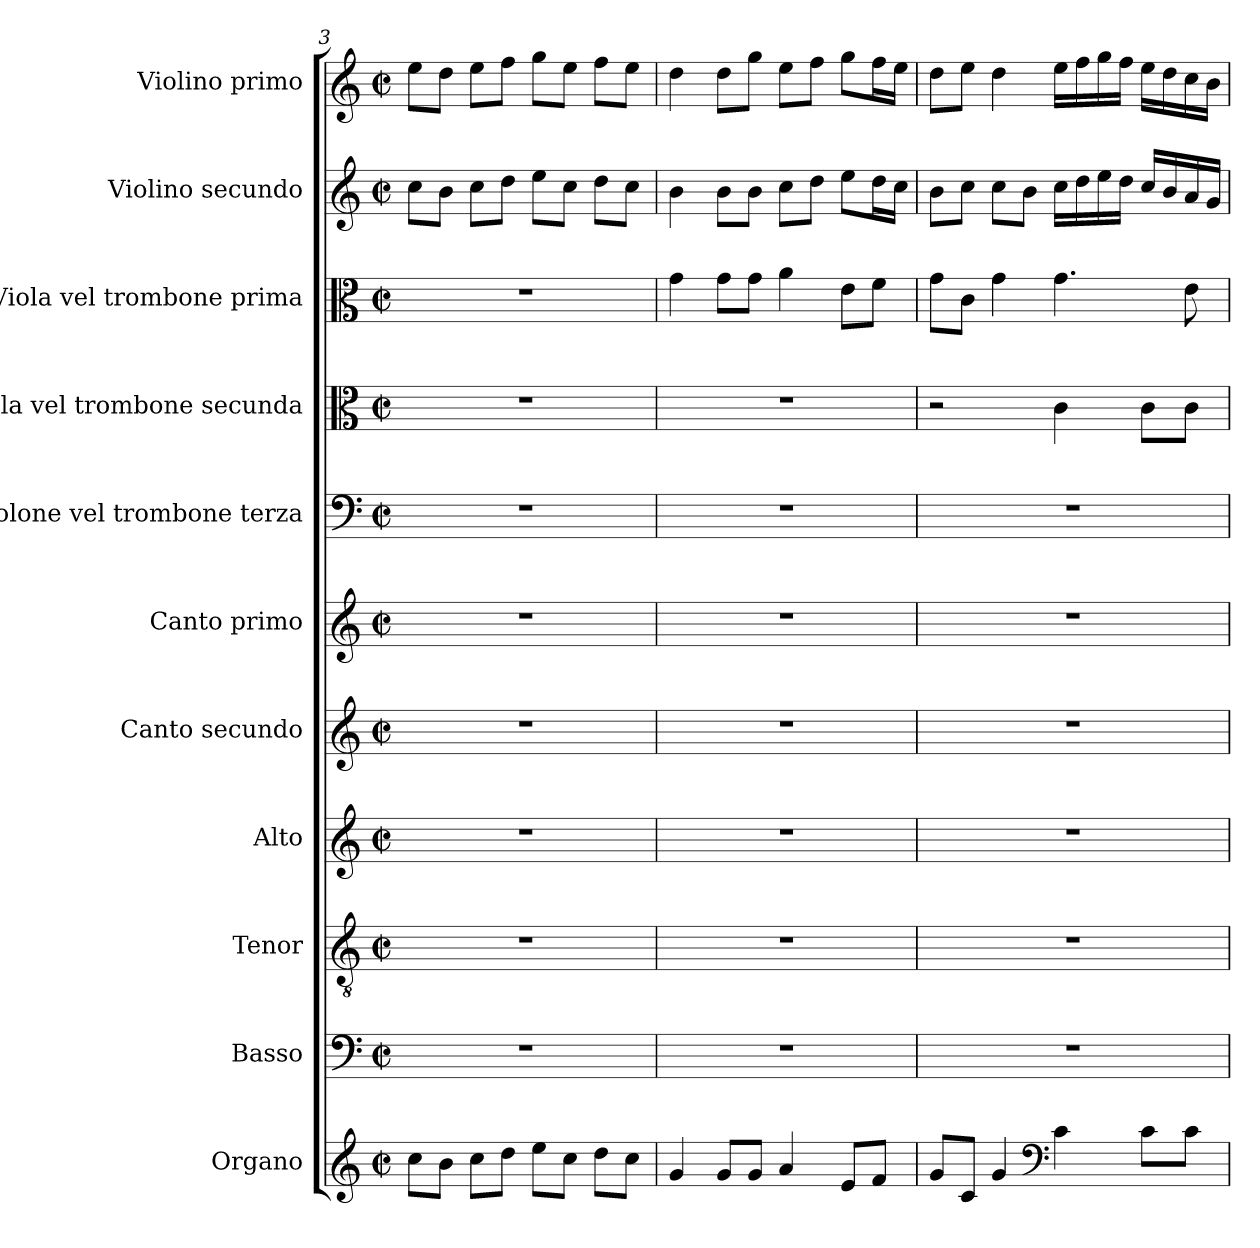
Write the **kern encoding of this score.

**kern	**kern	**kern	**kern	**kern	**kern	**kern	**kern	**kern	**kern	**kern
*part11	*part10	*part9	*part8	*part7	*part6	*part5	*part4	*part3	*part2	*part1
*staff11	*staff10	*staff9	*staff8	*staff7	*staff6	*staff5	*staff4	*staff3	*staff2	*staff1
*I"Organo	*I"Basso	*I"Tenor	*I"Alto	*I"Canto secundo	*I"Canto primo	*I"Violone vel trombone  terza	*I"Viola vel trombone secunda	*I"Viola vel trombone prima	*I"Violino secundo	*I"Violino primo
*	*I'B	*I'T	*I'A	*I'C2	*I'C1	*I'Vn	*I'Va2	*I'Va1	*I'Vi2	*I'Vi1
*clefG2	*clefF4	*clefGv2	*clefG2	*clefG2	*clefG2	*clefF4	*clefC3	*clefC3	*clefG2	*clefG2
*k[]	*k[]	*k[]	*k[]	*k[]	*k[]	*k[]	*k[]	*k[]	*k[]	*k[]
*C:	*C:	*C:	*C:	*C:	*C:	*C:	*C:	*C:	*C:	*C:
*M2/2	*M2/2	*M2/2	*M2/2	*M2/2	*M2/2	*M2/2	*M2/2	*M2/2	*M2/2	*M2/2
*met(c|)	*met(c|)	*met(c|)	*met(c|)	*met(c|)	*met(c|)	*met(c|)	*met(c|)	*met(c|)	*met(c|)	*met(c|)
=3	=3	=3	=3	=3	=3	=3	=3	=3	=3	=3
8cc\L	1r	1r	1r	1r	1r	1r	1r	1r	8cc\L	8ee\L
8b\J	.	.	.	.	.	.	.	.	8b\J	8dd\J
8cc\L	.	.	.	.	.	.	.	.	8cc\L	8ee\L
8dd\J	.	.	.	.	.	.	.	.	8dd\J	8ff\J
8ee\L	.	.	.	.	.	.	.	.	8ee\L	8gg\L
8cc\J	.	.	.	.	.	.	.	.	8cc\J	8ee\J
8dd\L	.	.	.	.	.	.	.	.	8dd\L	8ff\L
8cc\J	.	.	.	.	.	.	.	.	8cc\J	8ee\J
=4	=4	=4	=4	=4	=4	=4	=4	=4	=4	=4
4g/	1r	1r	1r	1r	1r	1r	1r	4g\	4b\	4dd\
8g/L	.	.	.	.	.	.	.	8g\L	8b\L	8dd\L
8g/J	.	.	.	.	.	.	.	8g\J	8b\J	8gg\J
4a/	.	.	.	.	.	.	.	4a\	8cc\L	8ee\L
.	.	.	.	.	.	.	.	.	8dd\J	8ff\J
8e/L	.	.	.	.	.	.	.	8e\L	8ee\L	8gg\L
8f/J	.	.	.	.	.	.	.	8f\J	16dd\L	16ff\L
.	.	.	.	.	.	.	.	.	16cc\JJ	16ee\JJ
!!LO:PB:g=z
=5	=5	=5	=5	=5	=5	=5	=5	=5	=5	=5
8g/L	1r	1r	1r	1r	1r	1r	2r	8g\L	8b\L	8dd\L
8c/J	.	.	.	.	.	.	.	8c\J	8cc\J	8ee\J
4g/	.	.	.	.	.	.	.	4g\	8cc\L	4dd\
.	.	.	.	.	.	.	.	.	8b\J	.
*clefF4	*	*	*	*	*	*	*	*	*	*
4c\	.	.	.	.	.	.	4c\	4.g\	16cc\LL	16ee\LL
.	.	.	.	.	.	.	.	.	16dd\	16ff\
.	.	.	.	.	.	.	.	.	16ee\	16gg\
.	.	.	.	.	.	.	.	.	16dd\JJ	16ff\JJ
8c\L	.	.	.	.	.	.	8c\L	.	16cc/LL	16ee\LL
.	.	.	.	.	.	.	.	.	16b/	16dd\
8c\J	.	.	.	.	.	.	8c\J	8e\	16a/	16cc\
.	.	.	.	.	.	.	.	.	16g/JJ	16b\JJ
=	=	=	=	=	=	=	=	=	=	=
*-	*-	*-	*-	*-	*-	*-	*-	*-	*-	*-
